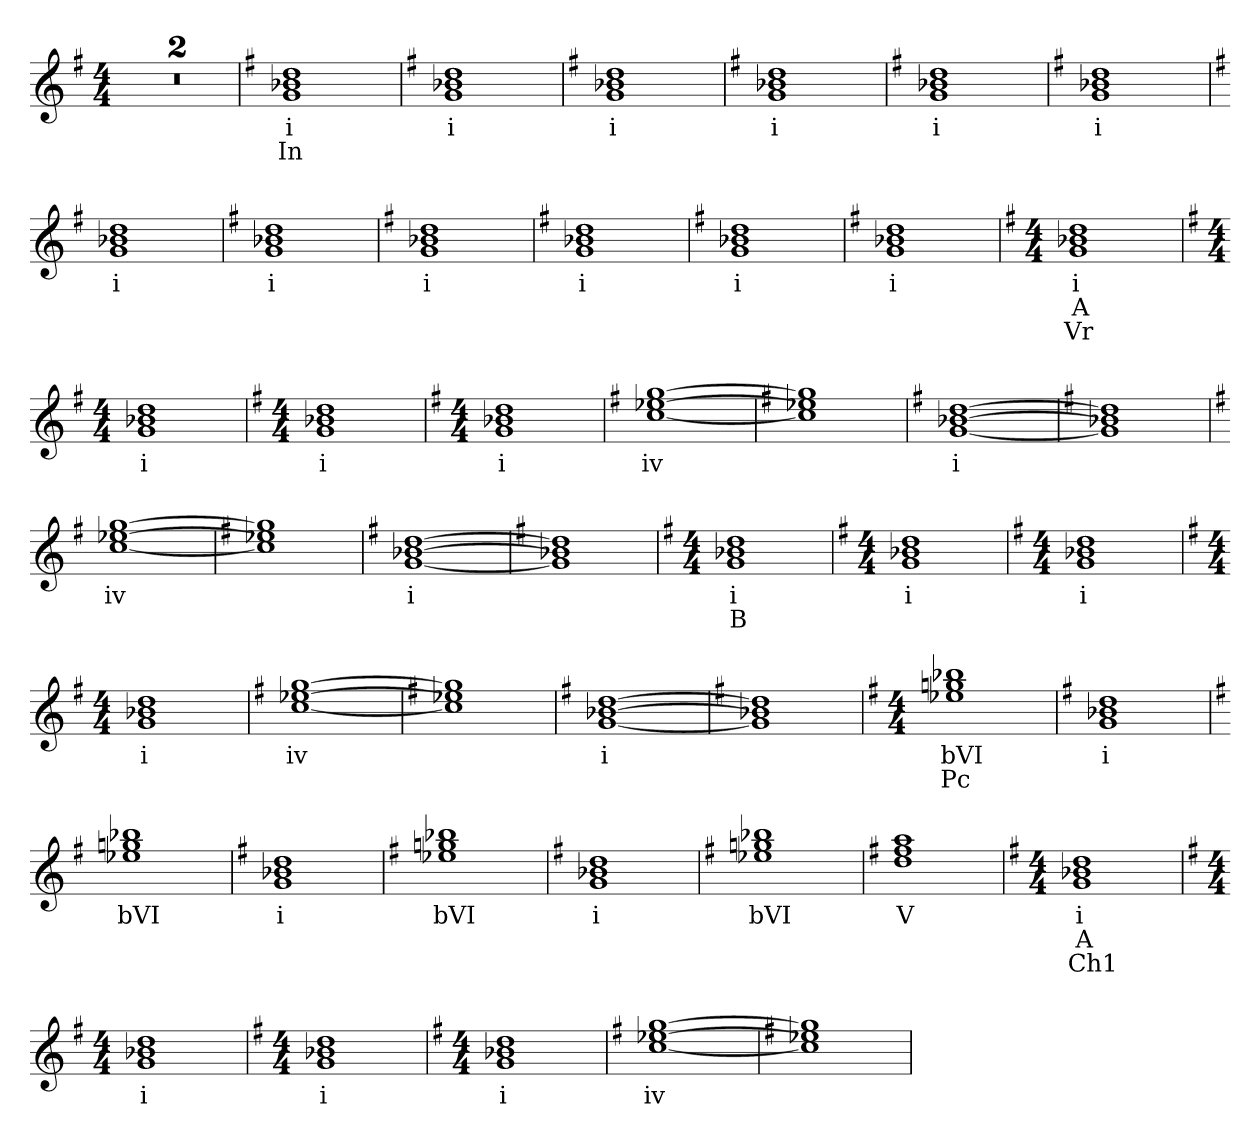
**kern	**text	**text	**text
*part1	*part1	*part1	*part1
*staff1	*staff1	*staff1	*staff1
*k[f#]	*	*	*
*G:	*	*	*
*M4/4	*	*	*
=	=	=	=
1r	.	.	.
=	=	=	=
*k[f#]	*	*	*
*G:	*	*	*
1r	.	.	.
=	=	=	=
*k[f#]	*	*	*
*G:	*	*	*
1g 1b-X 1dd	i	In	.
=	=	=	=
*k[f#]	*	*	*
*G:	*	*	*
1g 1b-X 1dd	i	.	.
=	=	=	=
*k[f#]	*	*	*
*G:	*	*	*
1g 1b-X 1dd	i	.	.
=	=	=	=
*k[f#]	*	*	*
*G:	*	*	*
1g 1b-X 1dd	i	.	.
=	=	=	=
*k[f#]	*	*	*
*G:	*	*	*
1g 1b-X 1dd	i	.	.
=	=	=	=
*k[f#]	*	*	*
*G:	*	*	*
1g 1b-X 1dd	i	.	.
=	=	=	=
*k[f#]	*	*	*
*G:	*	*	*
1g 1b-X 1dd	i	.	.
=	=	=	=
*k[f#]	*	*	*
*G:	*	*	*
1g 1b-X 1dd	i	.	.
=	=	=	=
*k[f#]	*	*	*
*G:	*	*	*
1g 1b-X 1dd	i	.	.
=	=	=	=
*k[f#]	*	*	*
*G:	*	*	*
1g 1b-X 1dd	i	.	.
=	=	=	=
*k[f#]	*	*	*
*G:	*	*	*
1g 1b-X 1dd	i	.	.
=	=	=	=
*k[f#]	*	*	*
*G:	*	*	*
1g 1b-X 1dd	i	.	.
=	=	=	=
*k[f#]	*	*	*
*G:	*	*	*
*M4/4	*	*	*
1g 1b-X 1dd	i	A	Vr
=	=	=	=
*k[f#]	*	*	*
*G:	*	*	*
*M4/4	*	*	*
1g 1b-X 1dd	i	.	.
=	=	=	=
*k[f#]	*	*	*
*G:	*	*	*
*M4/4	*	*	*
1g 1b-X 1dd	i	.	.
=	=	=	=
*k[f#]	*	*	*
*G:	*	*	*
*M4/4	*	*	*
1g 1b-X 1dd	i	.	.
=	=	=	=
*k[f#]	*	*	*
*G:	*	*	*
[1cc [1ee-X [1gg	iv	.	.
=	=	=	=
*k[f#]	*	*	*
*G:	*	*	*
1cc] 1ee-X] 1gg]	.	.	.
=	=	=	=
*k[f#]	*	*	*
*G:	*	*	*
[1g [1b-X [1dd	i	.	.
=	=	=	=
*k[f#]	*	*	*
*G:	*	*	*
1g] 1b-X] 1dd]	.	.	.
=	=	=	=
*k[f#]	*	*	*
*G:	*	*	*
[1cc [1ee-X [1gg	iv	.	.
=	=	=	=
*k[f#]	*	*	*
*G:	*	*	*
1cc] 1ee-X] 1gg]	.	.	.
=	=	=	=
*k[f#]	*	*	*
*G:	*	*	*
[1g [1b-X [1dd	i	.	.
=	=	=	=
*k[f#]	*	*	*
*G:	*	*	*
1g] 1b-X] 1dd]	.	.	.
=	=	=	=
*k[f#]	*	*	*
*G:	*	*	*
*M4/4	*	*	*
1g 1b-X 1dd	i	B	.
=	=	=	=
*k[f#]	*	*	*
*G:	*	*	*
*M4/4	*	*	*
1g 1b-X 1dd	i	.	.
=	=	=	=
*k[f#]	*	*	*
*G:	*	*	*
*M4/4	*	*	*
1g 1b-X 1dd	i	.	.
=	=	=	=
*k[f#]	*	*	*
*G:	*	*	*
*M4/4	*	*	*
1g 1b-X 1dd	i	.	.
=	=	=	=
*k[f#]	*	*	*
*G:	*	*	*
[1cc [1ee-X [1gg	iv	.	.
=	=	=	=
*k[f#]	*	*	*
*G:	*	*	*
1cc] 1ee-X] 1gg]	.	.	.
=	=	=	=
*k[f#]	*	*	*
*G:	*	*	*
[1g [1b-X [1dd	i	.	.
=	=	=	=
*k[f#]	*	*	*
*G:	*	*	*
1g] 1b-X] 1dd]	.	.	.
=	=	=	=
*k[f#]	*	*	*
*G:	*	*	*
*M4/4	*	*	*
1ee-X 1ggn 1bb-X	bVI	Pc	.
=	=	=	=
*k[f#]	*	*	*
*G:	*	*	*
1g 1b-X 1dd	i	.	.
=	=	=	=
*k[f#]	*	*	*
*G:	*	*	*
1ee-X 1ggn 1bb-X	bVI	.	.
=	=	=	=
*k[f#]	*	*	*
*G:	*	*	*
1g 1b-X 1dd	i	.	.
=	=	=	=
*k[f#]	*	*	*
*G:	*	*	*
1ee-X 1ggn 1bb-X	bVI	.	.
=	=	=	=
*k[f#]	*	*	*
*G:	*	*	*
1g 1b-X 1dd	i	.	.
=	=	=	=
*k[f#]	*	*	*
*G:	*	*	*
1ee-X 1ggn 1bb-X	bVI	.	.
=	=	=	=
*k[f#]	*	*	*
*G:	*	*	*
1dd 1ff# 1aa	V	.	.
=	=	=	=
*k[f#]	*	*	*
*G:	*	*	*
*M4/4	*	*	*
1g 1b-X 1dd	i	A	Ch1
=	=	=	=
*k[f#]	*	*	*
*G:	*	*	*
*M4/4	*	*	*
1g 1b-X 1dd	i	.	.
=	=	=	=
*k[f#]	*	*	*
*G:	*	*	*
*M4/4	*	*	*
1g 1b-X 1dd	i	.	.
=	=	=	=
*k[f#]	*	*	*
*G:	*	*	*
*M4/4	*	*	*
1g 1b-X 1dd	i	.	.
=	=	=	=
*k[f#]	*	*	*
*G:	*	*	*
[1cc [1ee-X [1gg	iv	.	.
=	=	=	=
*k[f#]	*	*	*
*G:	*	*	*
1cc] 1ee-X] 1gg]	.	.	.
=	=	=	=
*-	*-	*-	*-
